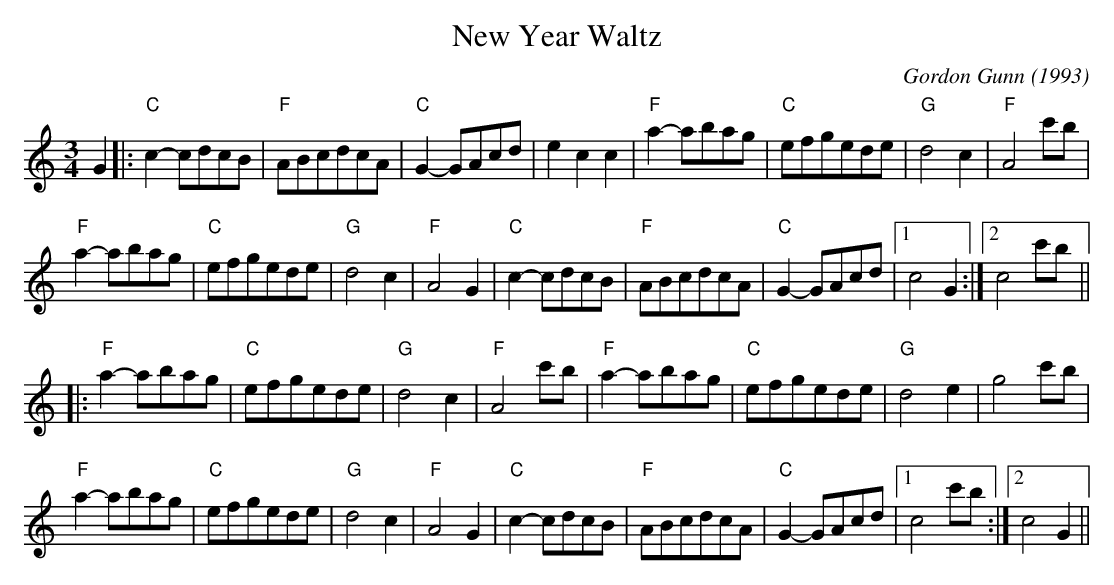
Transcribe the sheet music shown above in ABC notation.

X:1
T:New Year Waltz
C:Gordon Gunn (1993)
M:3/4
L:1/8
K:C
G2 \
|: "C"c2-cdcB | "F"ABcdcA | "C"G2-GAcd | e2c2c2 |\
"F"a2-abag | "C"efgede | "G"d4 c2 | "F"A4 c'b |
"F"a2-abag | "C"efgede | "G"d4 c2 | "F"A4 G2 |\
"C"c2-cdcB | "F"ABcdcA | "C"G2-GAcd |1 c4 G2 :|2 c4 c'b ||
|: "F"a2-abag | "C"efgede | "G"d4 c2 | "F"A4 c'b |\
"F"a2-abag | "C"efgede | "G"d4 e2 | g4 c'b |
"F"a2-abag | "C"efgede | "G"d4 c2 | "F"A4 G2 |\
"C"c2-cdcB | "F"ABcdcA | "C"G2-GAcd |1 c4 c'b :|2 c4 G2 ||
